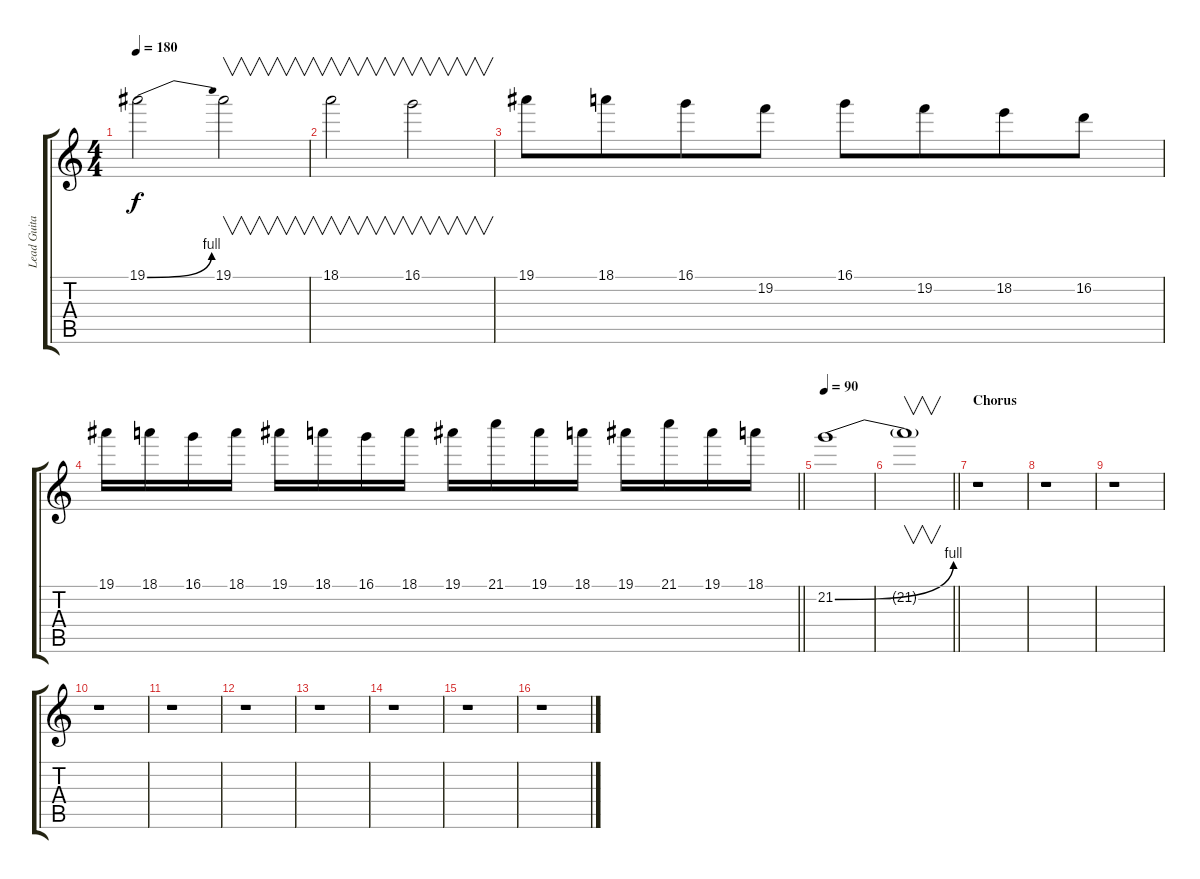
\track ("Lead Guitar" "Lead Guita") {instrument distortionguitar}
\staff {score tabs}
\tuning (Eb4 Bb3 Gb3 Db3 Ab2 Db2) {hide}
\ts (4 4)
\tempo 180
\clef g2
\ks c
19.1{be (bend 0 0 60 4)}.2{dy f} 19.1.2{v} |
18.1.2{v} 16.1.2{v} |
19.1.8 18.1.8{beam merge} 16.1.8 19.2.8 16.1.8 19.2.8{beam merge} 18.2.8 16.2.8 |
\barLineRight lightlight
19.1.16 18.1.16 16.1.16 18.1.16 19.1.16 18.1.16 16.1.16 18.1.16 19.1.16 21.1.16 19.1.16 18.1.16 19.1.16 21.1.16 19.1.16 18.1.16 |
\tempo 90
21.2{be (bend 0 0 60 4)}.1 |
\barLineRight lightlight
21.2{t}.1{v} |
\section ("" "Chorus")
r.1 |
r.1 |
r.1 |
r.1 |
r.1 |
r.1 |
r.1 |
r.1 |
r.1 |
r.1
